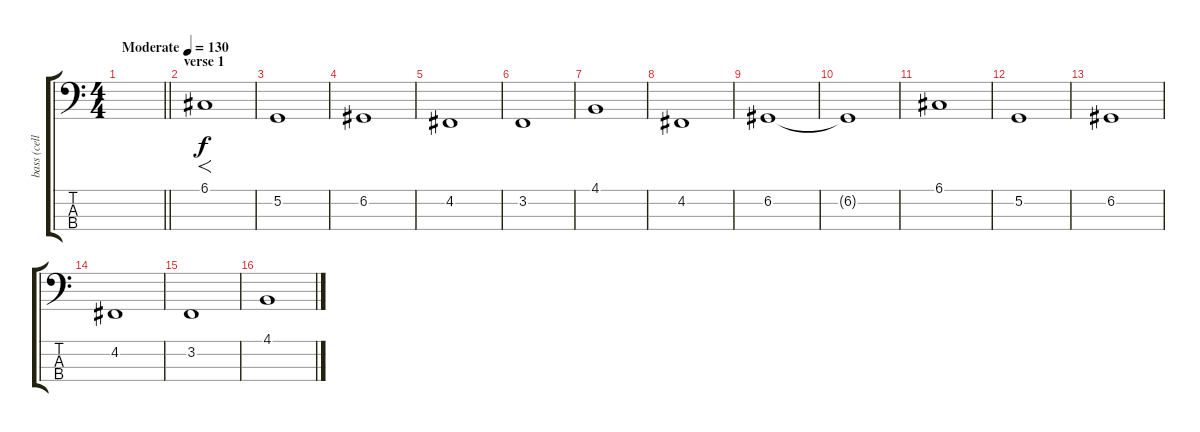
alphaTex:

\track ("bass (cello)" "bass (cell") {instrument cello}
\staff {score tabs}
\tuning (G2 D2 A1 D1) {hide}
\ts (4 4)
\tempo (130 "Moderate")
\clef f4
\barLineRight lightlight
\ks c
|
\section ("" "verse 1")
6.1.1{f} |
5.2.1 |
6.2.1 |
4.2.1 |
3.2.1 |
4.1.1 |
4.2.1 |
6.2.1 |
6.2{t}.1 |
6.1.1 |
5.2.1 |
6.2.1 |
4.2.1 |
3.2.1 |
4.1.1
